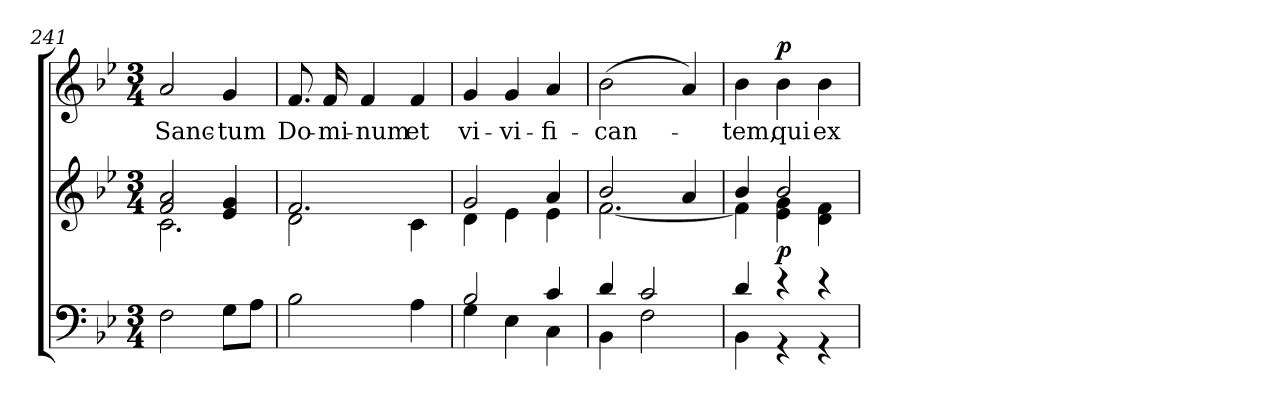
**kern	**kern	**dynam	**kern	**text	**dynam
*part2	*part2	*part2	*part1	*part1	*part1
*staff3	*staff2	*staff2/3	*staff1	*staff1	*staff1
*clefF4	*clefG2	*	*clefG2	*	*
*	*	*	*ITrd7c12	*	*
*k[b-e-]	*k[b-e-]	*	*k[b-e-]	*	*
*B-:	*B-:	*	*B-:	*	*
*M3/4	*M3/4	*	*M3/4	*	*
=241	=241	=241	=241	=241	=241
*	*^	*	*	*	*
!	!	!	!	!	!LO:LY:b	!
2F\	2f/ 2a/	2.c\	.	2A/	Sanc-	.
!	!	!	!	!	!LO:LY:b	!
8G\L	4e-/ 4g/	.	.	4G/	-tum	.
8A\J	.	.	.	.	.	.
=242	=242	=242	=242	=242	=242	=242
!	!	!	!	!	!LO:LY:b	!
2B-\	2.f/	2d\	.	8.F/	Do-	.
!	!	!	!	!	!LO:LY:b	!
.	.	.	.	16F/	-mi-	.
!	!	!	!	!	!LO:LY:b	!
.	.	.	.	4F/	-num	.
!	!	!	!	!	!LO:LY:b	!
4A\	.	4c\	.	4F/	et	.
=243	=243	=243	=243	=243	=243	=243
*^	*	*	*	*	*	*
!	!	!	!	!	!	!LO:LY:b	!
2B-/	4G\	2g/	4d\	.	4G/	vi-	.
!	!	!	!	!	!	!LO:LY:b	!
.	4E-\	.	4e-\	.	4G/	-vi-	.
!	!	!	!	!	!	!LO:LY:b	!
4c/	4C\	4a/	4e-\	.	4A/	-fi-	.
=244	=244	=244	=244	=244	=244	=244	=244
!	!	!	!	!	!	!LO:LY:b	!
4d/	4BB-\	2b-/	[<2.f\	.	(>2B-\	-can-	.
2c/	2F\	.	.	.	.	.	.
.	.	4a/	.	.	4A/)	.	.
=245	=245	=245	=245	=245	=245	=245	=245
!	!	!	!	!	!	!LO:LY:b	!
4d/	4BB-\	4b-/	4f\]	.	4B-\	-tem,	.
!	!	!	!	!LO:DY:b	!	!LO:LY:b	!LO:DY:a
4r	4r	2b-/	4e-\ 4g\	p	4B-\	qui	p
!	!	!	!	!	!	!LO:LY:b	!
4r	4r	.	4d\ 4f\	.	4B-\	ex	.
*v	*v	*	*	*	*	*	*
*	*v	*v	*	*	*	*
=	=	=	=	=	=
*-	*-	*-	*-	*-	*-
